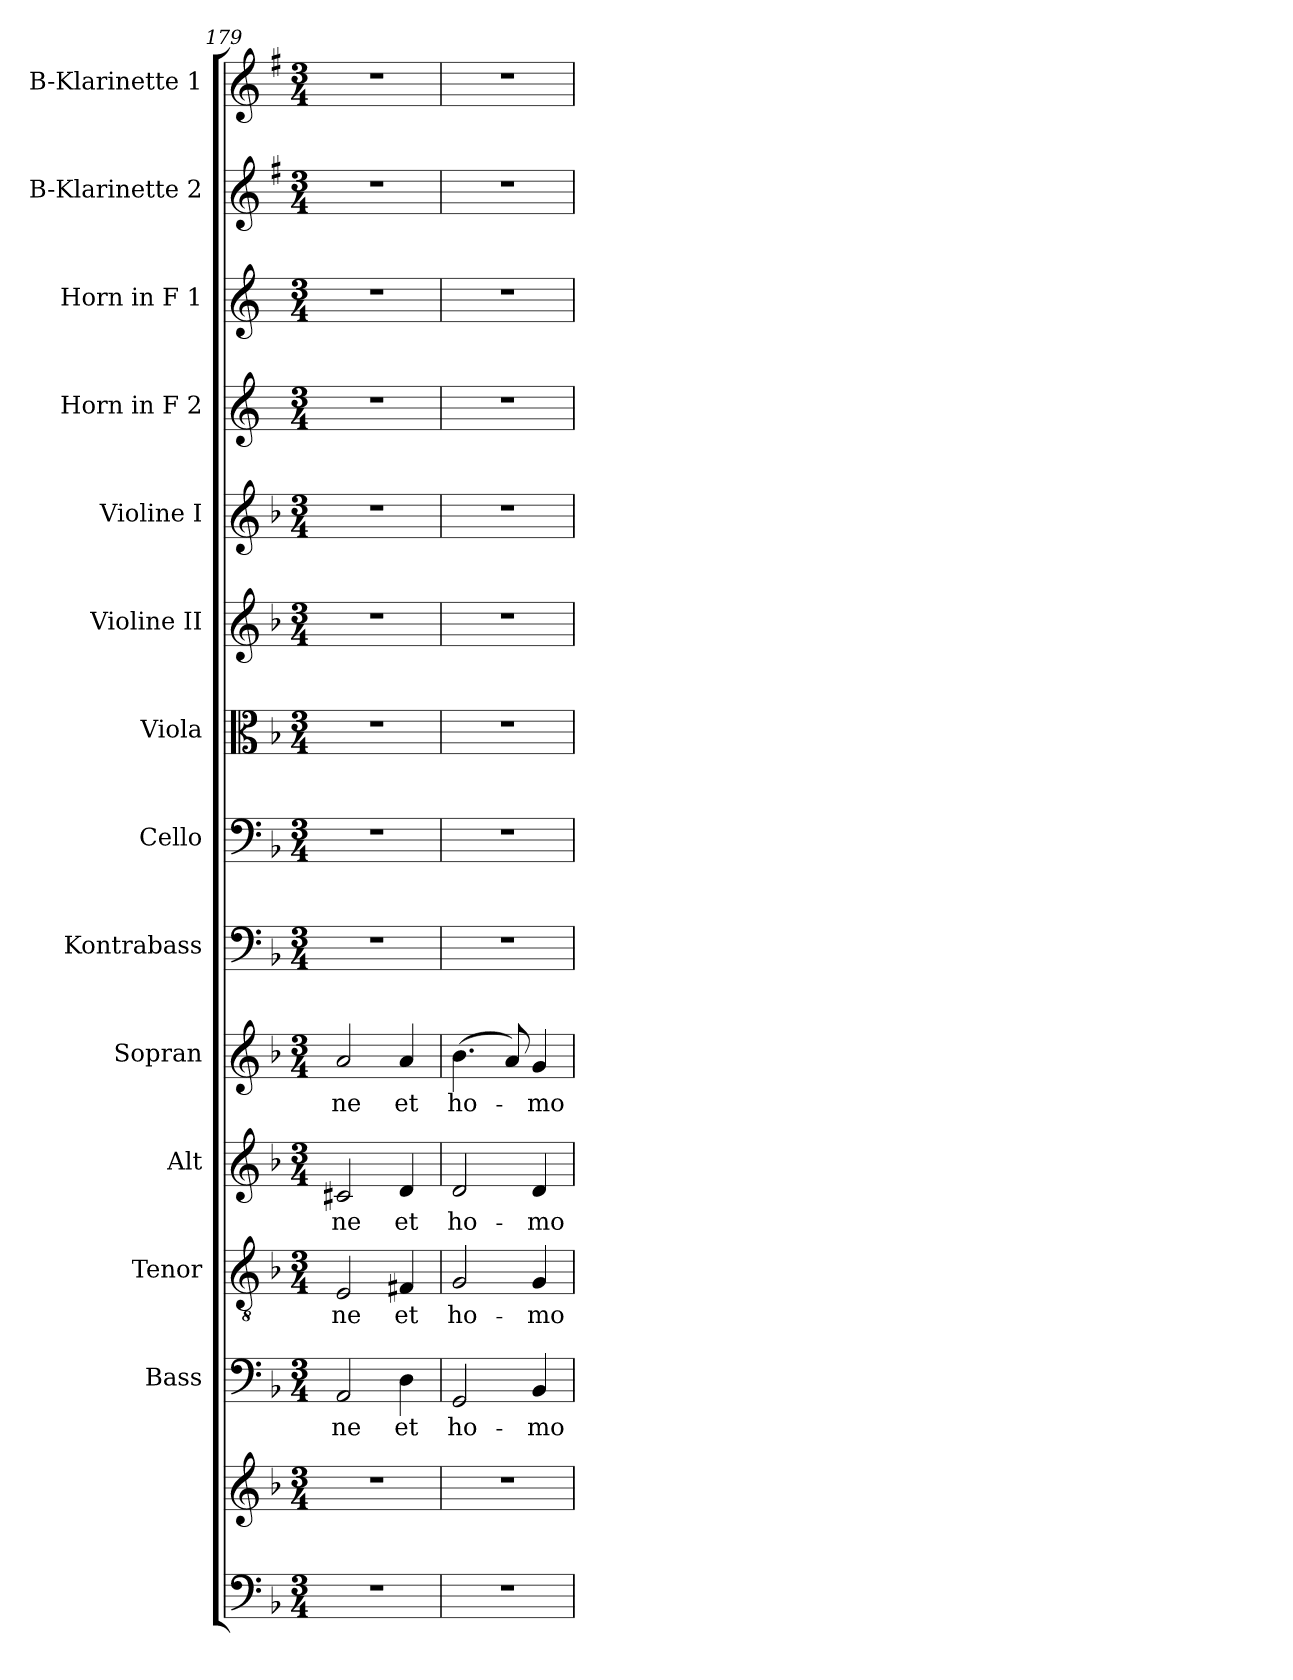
**kern	**kern	**kern	**text	**kern	**text	**kern	**text	**kern	**text	**kern	**kern	**kern	**kern	**kern	**kern	**kern	**kern	**kern
*part14	*part14	*part13	*part13	*part12	*part12	*part11	*part11	*part10	*part10	*part9	*part8	*part7	*part6	*part5	*part4	*part3	*part2	*part1
*staff15	*staff14	*staff13	*staff13	*staff12	*staff12	*staff11	*staff11	*staff10	*staff10	*staff9	*staff8	*staff7	*staff6	*staff5	*staff4	*staff3	*staff2	*staff1
*	*	*I"Bass	*	*I"Tenor	*	*I"Alt	*	*I"Sopran	*	*I"Kontrabass	*I"Cello	*I"Viola	*I"Violine II	*I"Violine I	*I"Horn in F 2	*I"Horn in F 1	*I"B-Klarinette 2	*I"B-Klarinette 1
*	*	*I'B.	*	*I'T.	*	*I'A.	*	*I'S.	*	*I'Kb.	*	*I'Vla.	*I'Vl. II	*I'Vl. I	*	*	*I'B Kl. 2	*I'B Kl. 1
!!LO:PB:g=z
*clefF4	*clefG2	*clefF4	*	*clefGv2	*	*clefG2	*	*clefG2	*	*clefF4	*clefF4	*clefC3	*clefG2	*clefG2	*clefG2	*clefG2	*clefG2	*clefG2
*	*	*	*	*	*	*	*	*	*	*ITrd7c12	*	*	*	*	*ITrd4c7	*ITrd4c7	*ITrd1c2	*ITrd1c2
*k[b-]	*k[b-]	*k[b-]	*	*k[b-]	*	*k[b-]	*	*k[b-]	*	*k[b-]	*k[b-]	*k[b-]	*k[b-]	*k[b-]	*k[b-]	*k[b-]	*k[b-]	*k[b-]
*F:	*F:	*F:	*	*F:	*	*F:	*	*F:	*	*F:	*F:	*F:	*F:	*F:	*F:	*F:	*F:	*F:
*M3/4	*M3/4	*M3/4	*	*M3/4	*	*M3/4	*	*M3/4	*	*M3/4	*M3/4	*M3/4	*M3/4	*M3/4	*M3/4	*M3/4	*M3/4	*M3/4
=179	=179	=179	=179	=179	=179	=179	=179	=179	=179	=179	=179	=179	=179	=179	=179	=179	=179	=179
!	!	!	!LO:LY:b	!	!LO:LY:b	!	!LO:LY:b	!	!LO:LY:b	!	!	!	!	!	!	!	!	!
2.r	2.r	2AA/	-ne	2E/	-ne	2c#X/	-ne	2a/	-ne	2.r	2.r	2.r	2.r	2.r	2.r	2.r	2.r	2.r
!	!	!	!LO:LY:b	!	!LO:LY:b	!	!LO:LY:b	!	!LO:LY:b	!	!	!	!	!	!	!	!	!
.	.	4D\	et	4F#X/	et	4d/	et	4a/	et	.	.	.	.	.	.	.	.	.
=180	=180	=180	=180	=180	=180	=180	=180	=180	=180	=180	=180	=180	=180	=180	=180	=180	=180	=180
!	!	!	!LO:LY:b	!	!LO:LY:b	!	!LO:LY:b	!	!LO:LY:b	!	!	!	!	!	!	!	!	!
2.r	2.r	2GG/	ho-	2G/	ho-	2d/	ho-	(>4.b-\	ho-	2.r	2.r	2.r	2.r	2.r	2.r	2.r	2.r	2.r
.	.	.	.	.	.	.	.	8a/)	.	.	.	.	.	.	.	.	.	.
!	!	!	!LO:LY:b	!	!LO:LY:b	!	!LO:LY:b	!	!LO:LY:b	!	!	!	!	!	!	!	!	!
.	.	4BB-/	-mo	4G/	-mo	4d/	-mo	4g/	-mo	.	.	.	.	.	.	.	.	.
=	=	=	=	=	=	=	=	=	=	=	=	=	=	=	=	=	=	=
*-	*-	*-	*-	*-	*-	*-	*-	*-	*-	*-	*-	*-	*-	*-	*-	*-	*-	*-
